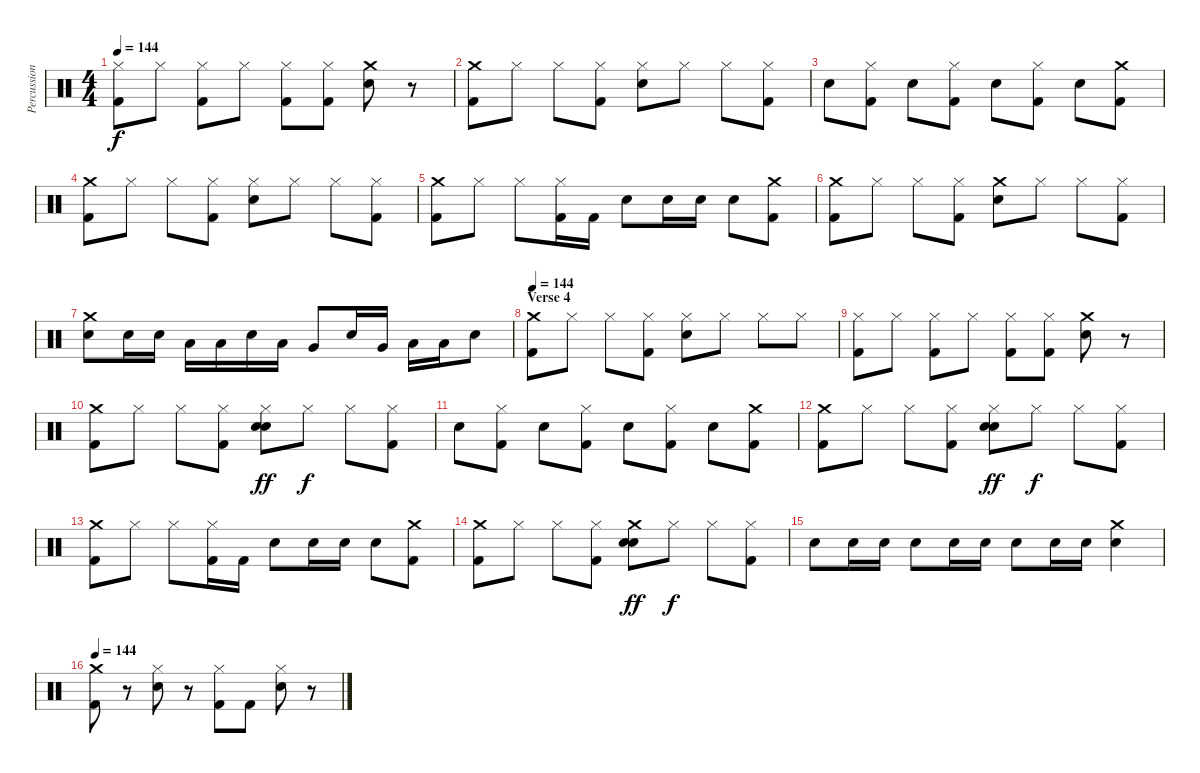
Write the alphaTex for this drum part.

\track ("Percussion" "Percussion") {instrument percussion}
\staff {score}
\articulation defaults
\ts (4 4)
\tempo 144
\clef neutral
\ks c
("Hi-Hat (closed)" "Kick (hit) 2").8{dy f} "Hi-Hat (closed)".8 ("Hi-Hat (closed)" "Kick (hit) 2").8 "Hi-Hat (closed)".8 ("Hi-Hat (closed)" "Kick (hit) 2").8 ("Hi-Hat (closed)" "Kick (hit) 2").8 ("Crash medium (hit)" "Snare (hit) 2").8 r.8 |
("Crash medium (hit)" "Kick (hit) 2").8 "Hi-Hat (closed)".8 "Hi-Hat (closed)".8 ("Hi-Hat (closed)" "Kick (hit) 2").8 ("Hi-Hat (closed)" "Snare (hit) 2").8 "Hi-Hat (closed)".8 "Hi-Hat (closed)".8 ("Hi-Hat (closed)" "Kick (hit) 2").8 |
"Snare (hit) 2".8 ("Hi-Hat (closed)" "Kick (hit) 2").8 "Snare (hit) 2".8 ("Hi-Hat (closed)" "Kick (hit) 2").8 "Snare (hit) 2".8 ("Hi-Hat (closed)" "Kick (hit) 2").8 "Snare (hit) 2".8 ("Crash medium (hit)" "Kick (hit) 2").8 |
("Crash medium (hit)" "Kick (hit) 2").8 "Hi-Hat (closed)".8 "Hi-Hat (closed)".8 ("Hi-Hat (closed)" "Kick (hit) 2").8 ("Hi-Hat (closed)" "Snare (hit) 2").8 "Hi-Hat (closed)".8 "Hi-Hat (closed)".8 ("Hi-Hat (closed)" "Kick (hit) 2").8 |
("Crash medium (hit)" "Kick (hit) 2").8 "Hi-Hat (closed)".8 "Hi-Hat (closed)".8 ("Hi-Hat (closed)" "Kick (hit) 2").16 "Kick (hit) 2".16 "Snare (hit) 2".8 "Snare (hit) 2".16 "Snare (hit) 2".16 "Snare (hit) 2".8 ("Crash medium (hit)" "Kick (hit) 2").8 |
("Crash medium (hit)" "Kick (hit) 2").8 "Hi-Hat (closed)".8 "Hi-Hat (closed)".8 ("Hi-Hat (closed)" "Kick (hit) 2").8 ("Crash medium (hit)" "Snare (hit) 2").8 "Hi-Hat (closed)".8 "Hi-Hat (closed)".8 ("Hi-Hat (closed)" "Kick (hit) 2").8 |
("Crash medium (hit)" "Snare (hit) 2").8 "Snare (hit) 2".16 "Snare (hit) 2".16 "Low Tom (hit)".16 "Low Tom (hit)".16 "Snare (hit) 2".16 "Low Tom (hit)".16 "Very Low Tom (hit)".8 "Snare (hit) 2".16 "Very Low Tom (hit)".16 "Low Floor Tom (hit)".16 "Low Floor Tom (hit)".16 "Snare (hit) 2".8 |
\section ("" "Verse 4")
\tempo 144
("Crash medium (hit)" "Kick (hit) 2").8 "Hi-Hat (closed)".8 "Hi-Hat (closed)".8 ("Hi-Hat (closed)" "Kick (hit) 2").8 ("Hi-Hat (closed)" "Snare (hit) 2").8 "Hi-Hat (closed)".8 "Hi-Hat (closed)".8 "Hi-Hat (closed)".8 |
("Hi-Hat (closed)" "Kick (hit) 2").8 "Hi-Hat (closed)".8 ("Hi-Hat (closed)" "Kick (hit) 2").8 "Hi-Hat (closed)".8 ("Hi-Hat (closed)" "Kick (hit) 2").8 ("Hi-Hat (closed)" "Kick (hit) 2").8 ("Crash medium (hit)" "Snare (hit) 2").8 r.8 |
("Crash medium (hit)" "Kick (hit) 2").8 "Hi-Hat (closed)".8 "Hi-Hat (closed)".8 ("Hi-Hat (closed)" "Kick (hit) 2").8 ("Snare (hit) 2" "Hi-Hat (closed)" "Snare (hit) 2").8{dy ff} "Hi-Hat (closed)".8{dy f} "Hi-Hat (closed)".8 ("Hi-Hat (closed)" "Kick (hit) 2").8 |
"Snare (hit) 2".8 ("Hi-Hat (closed)" "Kick (hit) 2").8 "Snare (hit) 2".8 ("Hi-Hat (closed)" "Kick (hit) 2").8 "Snare (hit) 2".8 ("Hi-Hat (closed)" "Kick (hit) 2").8 "Snare (hit) 2".8 ("Crash medium (hit)" "Kick (hit) 2").8 |
("Crash medium (hit)" "Kick (hit) 2").8 "Hi-Hat (closed)".8 "Hi-Hat (closed)".8 ("Hi-Hat (closed)" "Kick (hit) 2").8 ("Snare (hit) 2" "Hi-Hat (closed)" "Snare (hit) 2").8{dy ff} "Hi-Hat (closed)".8{dy f} "Hi-Hat (closed)".8 ("Hi-Hat (closed)" "Kick (hit) 2").8 |
("Crash medium (hit)" "Kick (hit) 2").8 "Hi-Hat (closed)".8 "Hi-Hat (closed)".8 ("Hi-Hat (closed)" "Kick (hit) 2").16 "Kick (hit) 2".16 "Snare (hit) 2".8 "Snare (hit) 2".16 "Snare (hit) 2".16 "Snare (hit) 2".8 ("Crash medium (hit)" "Kick (hit) 2").8 |
("Crash medium (hit)" "Kick (hit) 2").8 "Hi-Hat (closed)".8 "Hi-Hat (closed)".8 ("Hi-Hat (closed)" "Kick (hit) 2").8 ("Snare (hit) 2" "Crash medium (hit)" "Snare (hit) 2").8{dy ff} "Hi-Hat (closed)".8{dy f} "Hi-Hat (closed)".8 ("Hi-Hat (closed)" "Kick (hit) 2").8 |
"Snare (hit) 2".8 "Snare (hit) 2".16 "Snare (hit) 2".16 "Snare (hit) 2".8 "Snare (hit) 2".16 "Snare (hit) 2".16 "Snare (hit) 2".8 "Snare (hit) 2".16 "Snare (hit) 2".16 ("Crash medium (hit)" "Snare (hit) 2").4 |
\tempo 144
("Crash medium (hit)" "Kick (hit) 2").8 r.8 ("Hi-Hat (closed)" "Snare (hit) 2").8 r.8 ("Hi-Hat (closed)" "Kick (hit) 2").8 "Kick (hit) 2".8 ("Hi-Hat (closed)" "Snare (hit) 2").8 r.8
